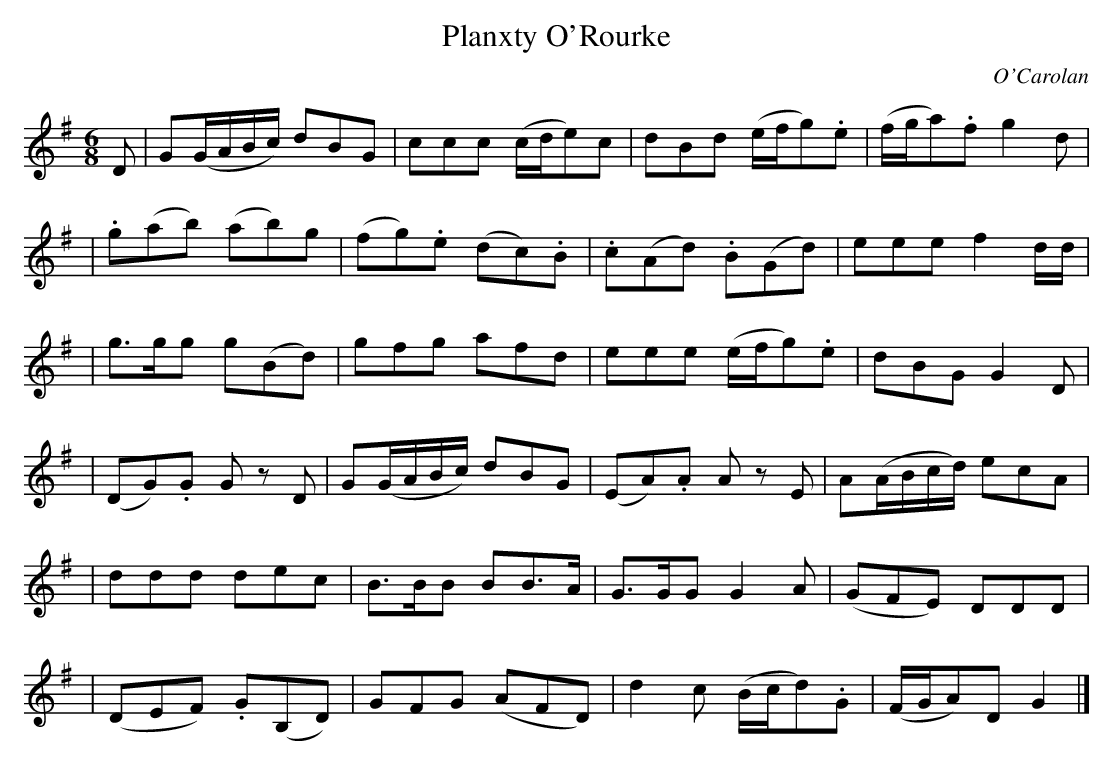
X:1
T: Planxty O'Rourke
C:O'Carolan
M:6/8
L:1/8
K:G
D \
| ">"G(G/A/B/c/) dBG | ccc (c/d/e)c | dBd (e/f/g).e | (f/g/a).f g2d |
| .g(ab) (ab)g | (fg).e (dc).B | .c(Ad) .B(Gd) | eee f2d/d/ |
| g>gg g(Bd) | gfg afd | eee (e/f/g).e | dBG G2D |
| (DG).G Gz D | ">"G(G/A/B/c/) dBG | (EA).A Az E | ">"A(A/B/c/d/) ecA |
| ddd dec | B>BB BB>A | G>GG G2A | (GFE) DDD |
| (DEF) .G(B,D) | GFG (AFD) | d2c (B/c/d).G | (F/G/A)D G2 |]
